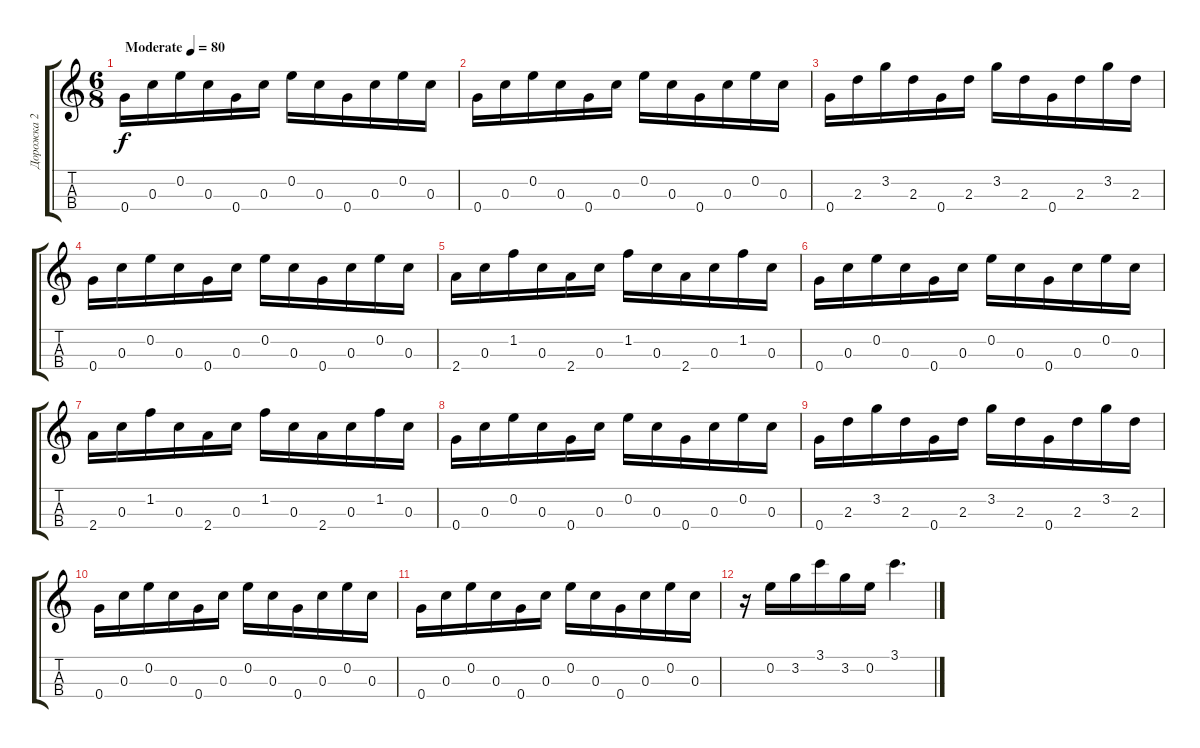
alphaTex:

\track ("Дорожка 2" "Дорожка 2") {instrument acousticguitarsteel}
\staff {score tabs}
\tuning (A4 E4 C4 G3) {hide}
\ts (6 8)
\tempo (80 "Moderate")
\clef g2
\ks c
0.4.16{dy f instrument acousticguitarsteel} 0.3.16 0.2.16 0.3.16 0.4.16 0.3.16 0.2.16 0.3.16 0.4.16 0.3.16 0.2.16 0.3.16 |
0.4.16 0.3.16 0.2.16 0.3.16 0.4.16 0.3.16 0.2.16 0.3.16 0.4.16 0.3.16 0.2.16 0.3.16 |
0.4.16 2.3.16 3.2.16 2.3.16 0.4.16 2.3.16 3.2.16 2.3.16 0.4.16 2.3.16 3.2.16 2.3.16 |
0.4.16 0.3.16 0.2.16 0.3.16 0.4.16 0.3.16 0.2.16 0.3.16 0.4.16 0.3.16 0.2.16 0.3.16 |
2.4.16 0.3.16 1.2.16 0.3.16 2.4.16 0.3.16 1.2.16 0.3.16 2.4.16 0.3.16 1.2.16 0.3.16 |
0.4.16 0.3.16 0.2.16 0.3.16 0.4.16 0.3.16 0.2.16 0.3.16 0.4.16 0.3.16 0.2.16 0.3.16 |
2.4.16 0.3.16 1.2.16 0.3.16 2.4.16 0.3.16 1.2.16 0.3.16 2.4.16 0.3.16 1.2.16 0.3.16 |
0.4.16 0.3.16 0.2.16 0.3.16 0.4.16 0.3.16 0.2.16 0.3.16 0.4.16 0.3.16 0.2.16 0.3.16 |
0.4.16 2.3.16 3.2.16 2.3.16 0.4.16 2.3.16 3.2.16 2.3.16 0.4.16 2.3.16 3.2.16 2.3.16 |
0.4.16 0.3.16 0.2.16 0.3.16 0.4.16 0.3.16 0.2.16 0.3.16 0.4.16 0.3.16 0.2.16 0.3.16 |
0.4.16 0.3.16 0.2.16 0.3.16 0.4.16 0.3.16 0.2.16 0.3.16 0.4.16 0.3.16 0.2.16 0.3.16 |
r.16 0.2.16 3.2.16 3.1.16 3.2.16 0.2.16 3.1.4{d}
